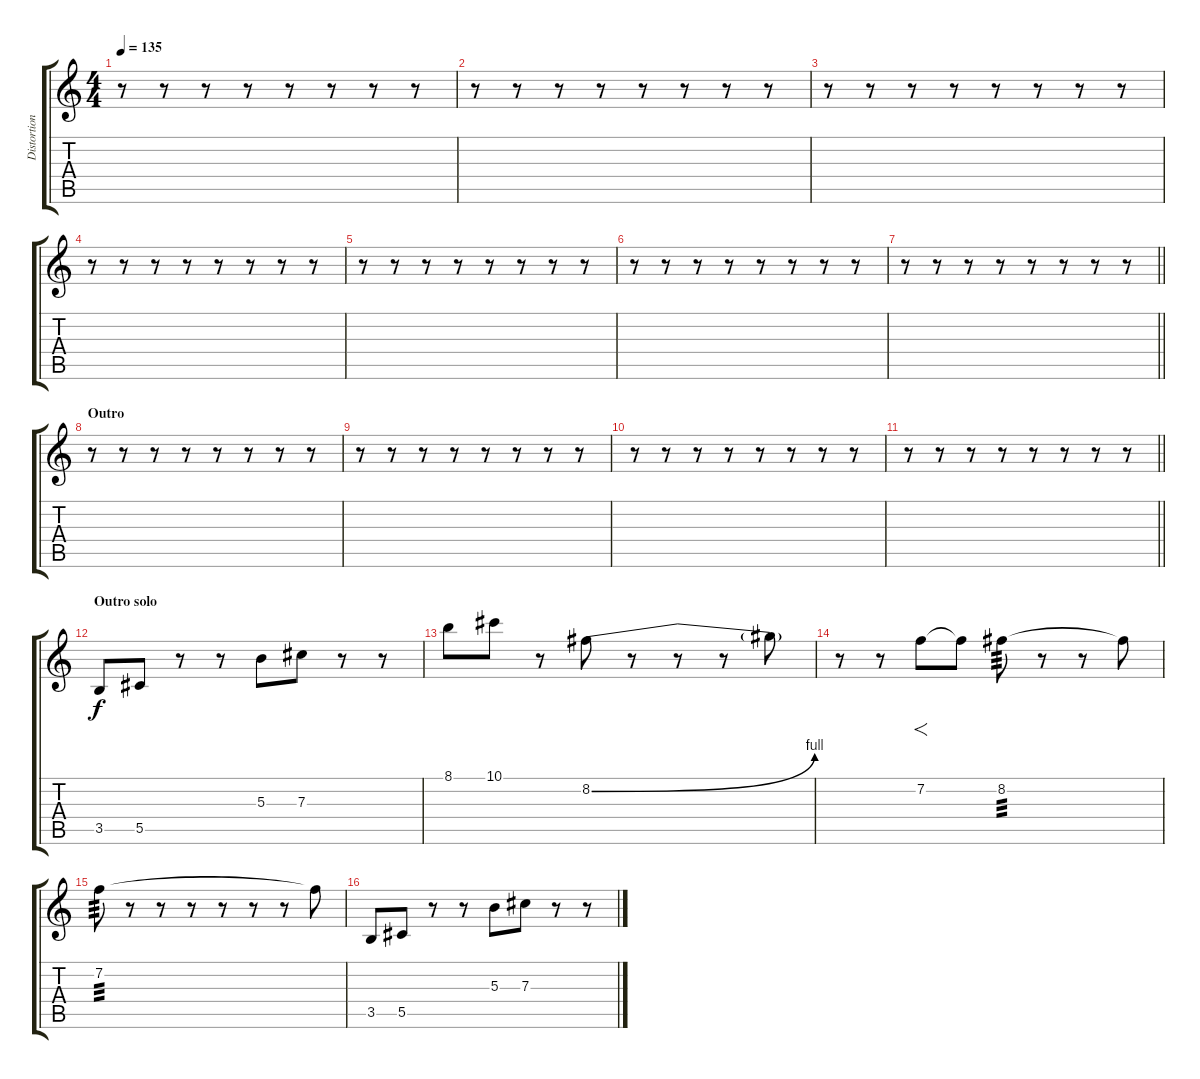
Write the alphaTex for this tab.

\track ("Distortion 2" "Distortion") {instrument distortionguitar}
\staff {score tabs}
\tuning (Eb4 Bb3 Gb3 Db3 Ab2 Db2) {hide}
\ts (4 4)
\tempo 135
\clef g2
\ks c
r.8{dy f} r.8 r.8 r.8 r.8 r.8 r.8 r.8 |
r.8 r.8 r.8 r.8 r.8 r.8 r.8 r.8 |
r.8 r.8 r.8 r.8 r.8 r.8 r.8 r.8 |
r.8 r.8 r.8 r.8 r.8 r.8 r.8 r.8 |
r.8 r.8 r.8 r.8 r.8 r.8 r.8 r.8 |
r.8 r.8 r.8 r.8 r.8 r.8 r.8 r.8 |
\barLineRight lightlight
r.8 r.8 r.8 r.8 r.8 r.8 r.8 r.8 |
\section ("" "Outro")
r.8 r.8 r.8 r.8 r.8 r.8 r.8 r.8 |
r.8 r.8 r.8 r.8 r.8 r.8 r.8 r.8 |
r.8 r.8 r.8 r.8 r.8 r.8 r.8 r.8 |
\barLineRight lightlight
r.8 r.8 r.8 r.8 r.8 r.8 r.8 r.8 |
\section ("" "Outro solo")
3.5.8 5.5.8 r.8 r.8 5.3.8 7.3.8 r.8 r.8 |
8.1.8 10.1.8 r.8 8.2{be (bend 0 0 60 4)}.8 r.8 r.8 r.8 8.2{t}.8 |
r.8 r.8 7.2.8{f} 7.2{t}.8 8.2.8{tp 3} r.8 r.8 8.2{t}.8 |
7.2.8{tp 3} r.8 r.8 r.8 r.8 r.8 r.8 7.2{t}.8 |
3.5.8 5.5.8 r.8 r.8 5.3.8 7.3.8 r.8 r.8
